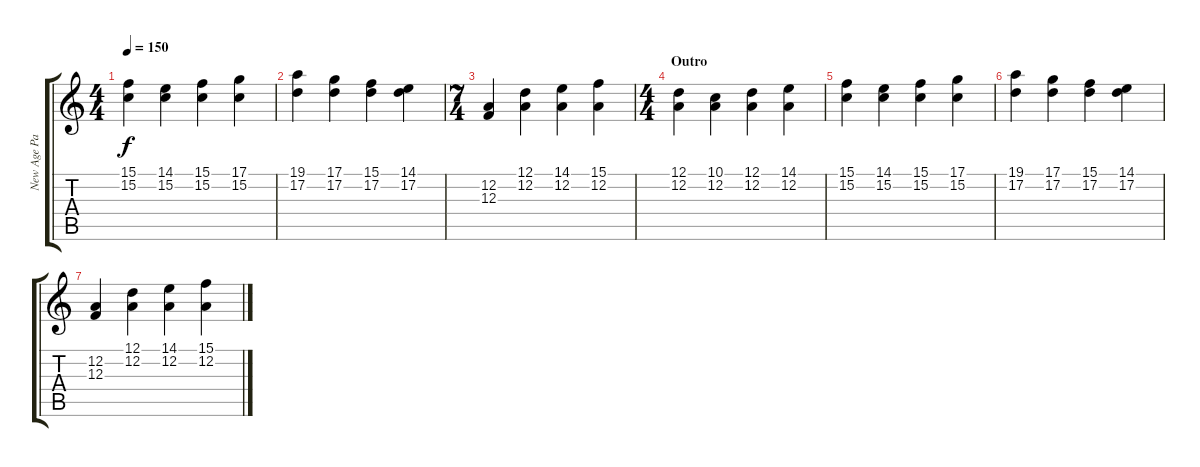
\track ("New Age Pad" "New Age Pa") {instrument pad1newage}
\staff {score tabs}
\tuning (D4 A3 F3 C3 G2 D2) {hide}
\ts (4 4)
\tempo 150
\clef g2
\ks c
(15.1 15.2).4{dy f} (14.1 15.2).4 (15.1 15.2).4 (17.1 15.2).4 |
(19.1 17.2).4 (17.1 17.2).4 (15.1 17.2).4 (14.1 17.2).4 |
\ts (7 4)
(12.2 12.3).4 (12.1 12.2).4 (14.1 12.2).4 (15.1 12.2).4 |
\ts (4 4)
\section ("" "Outro")
(12.1 12.2).4 (10.1 12.2).4 (12.1 12.2).4 (14.1 12.2).4 |
(15.1 15.2).4 (14.1 15.2).4 (15.1 15.2).4 (17.1 15.2).4 |
(19.1 17.2).4 (17.1 17.2).4 (15.1 17.2).4 (14.1 17.2).4 |
(12.2 12.3).4 (12.1 12.2).4 (14.1 12.2).4 (15.1 12.2).4
